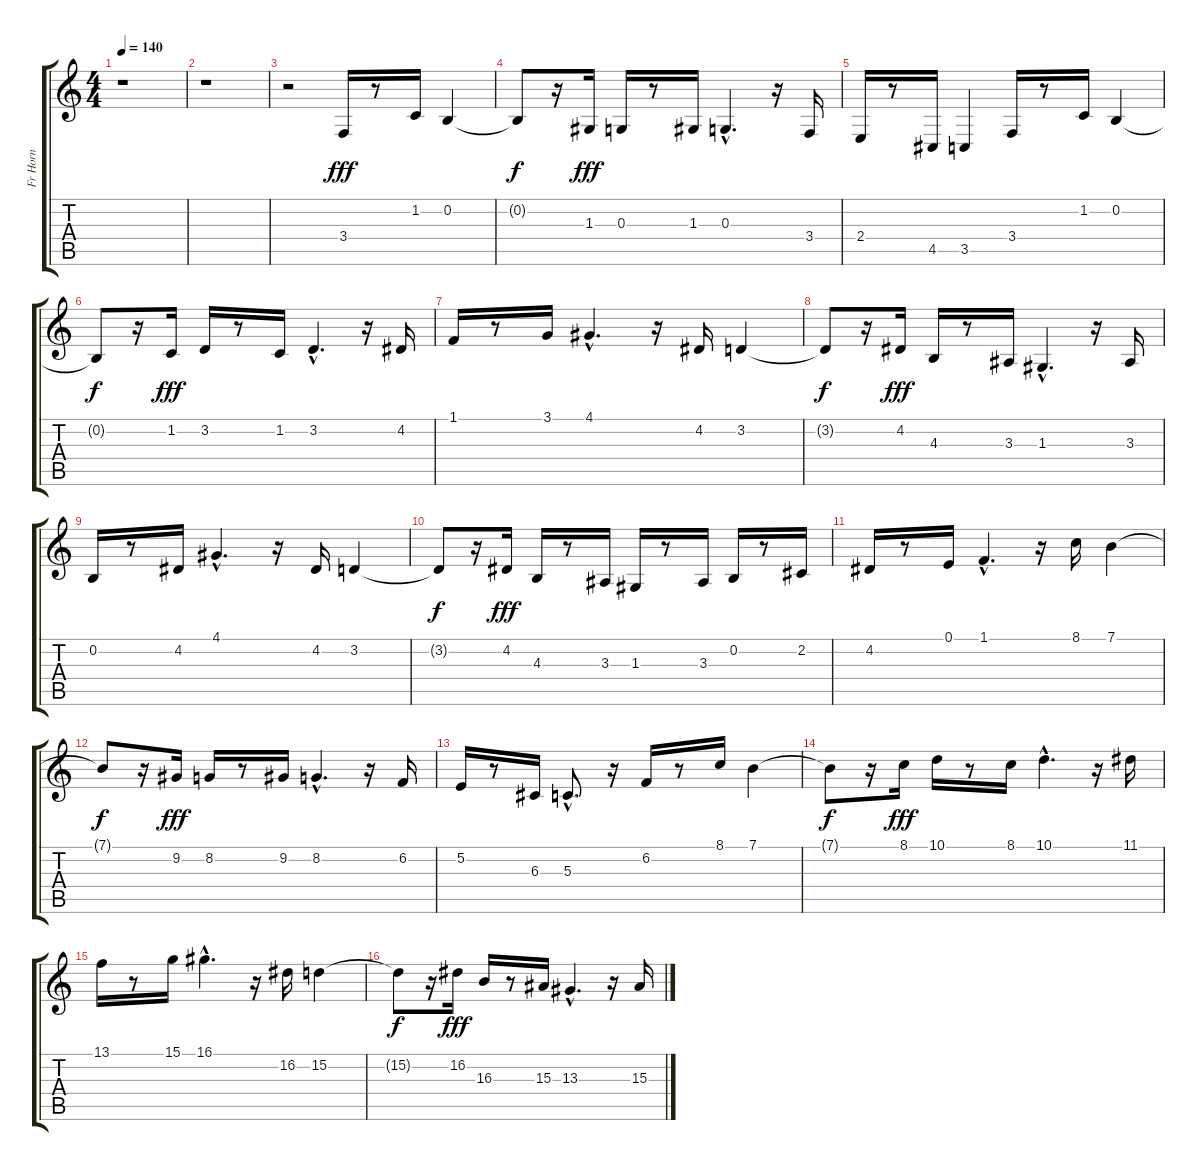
\track ("Fr Horn" "Fr Horn") {instrument frenchhorn}
\staff {score tabs}
\tuning (E4 B3 G3 D3 A2 E2) {hide}
\ts (4 4)
\tempo 140
\clef g2
\ks c
r.1{dy fff instrument frenchhorn} |
r.1 |
r.2 3.4.16 r.8 1.2.16 0.2.4 |
0.2{t}.8{dy f} r.16 1.3.16{dy fff} 0.3.16 r.8 1.3.16 0.3{hac}.4{d} r.16 3.4.16 |
2.4.16 r.8 4.5.16 3.5.4 3.4.16 r.8 1.2.16 0.2.4 |
0.2{t}.8{dy f} r.16 1.2.16{dy fff} 3.2.16 r.8 1.2.16 3.2{hac}.4{d} r.16 4.2.16 |
1.1.16 r.8 3.1.16 4.1{hac}.4{d} r.16 4.2.16 3.2.4 |
3.2{t}.8{dy f} r.16 4.2.16{dy fff} 4.3.16 r.8 3.3.16 1.3{hac}.4{d} r.16 3.3.16 |
0.2.16 r.8 4.2.16 4.1{hac}.4{d} r.16 4.2.16 3.2.4 |
3.2{t}.8{dy f} r.16 4.2.16{dy fff} 4.3.16 r.8 3.3.16 1.3.16 r.8 3.3.16 0.2.16 r.8 2.2.16 |
4.2.16 r.8 0.1.16 1.1{hac}.4{d} r.16 8.1.16 7.1.4 |
7.1{t}.8{dy f} r.16 9.2.16{dy fff} 8.2.16 r.8 9.2.16 8.2{hac}.4{d} r.16 6.2.16 |
5.2.16 r.8 6.3.16 5.3{hac}.8{d} r.16 6.2.16 r.8 8.1.16 7.1.4 |
7.1{t}.8{dy f} r.16 8.1.16{dy fff} 10.1.16 r.8 8.1.16 10.1{hac}.4{d} r.16 11.1.16 |
13.1.16 r.8 15.1.16 16.1{hac}.4{d} r.16 16.2.16 15.2.4 |
15.2{t}.8{dy f} r.16 16.2.16{dy fff} 16.3.16 r.8 15.3.16 13.3{hac}.4{d} r.16 15.3.16
